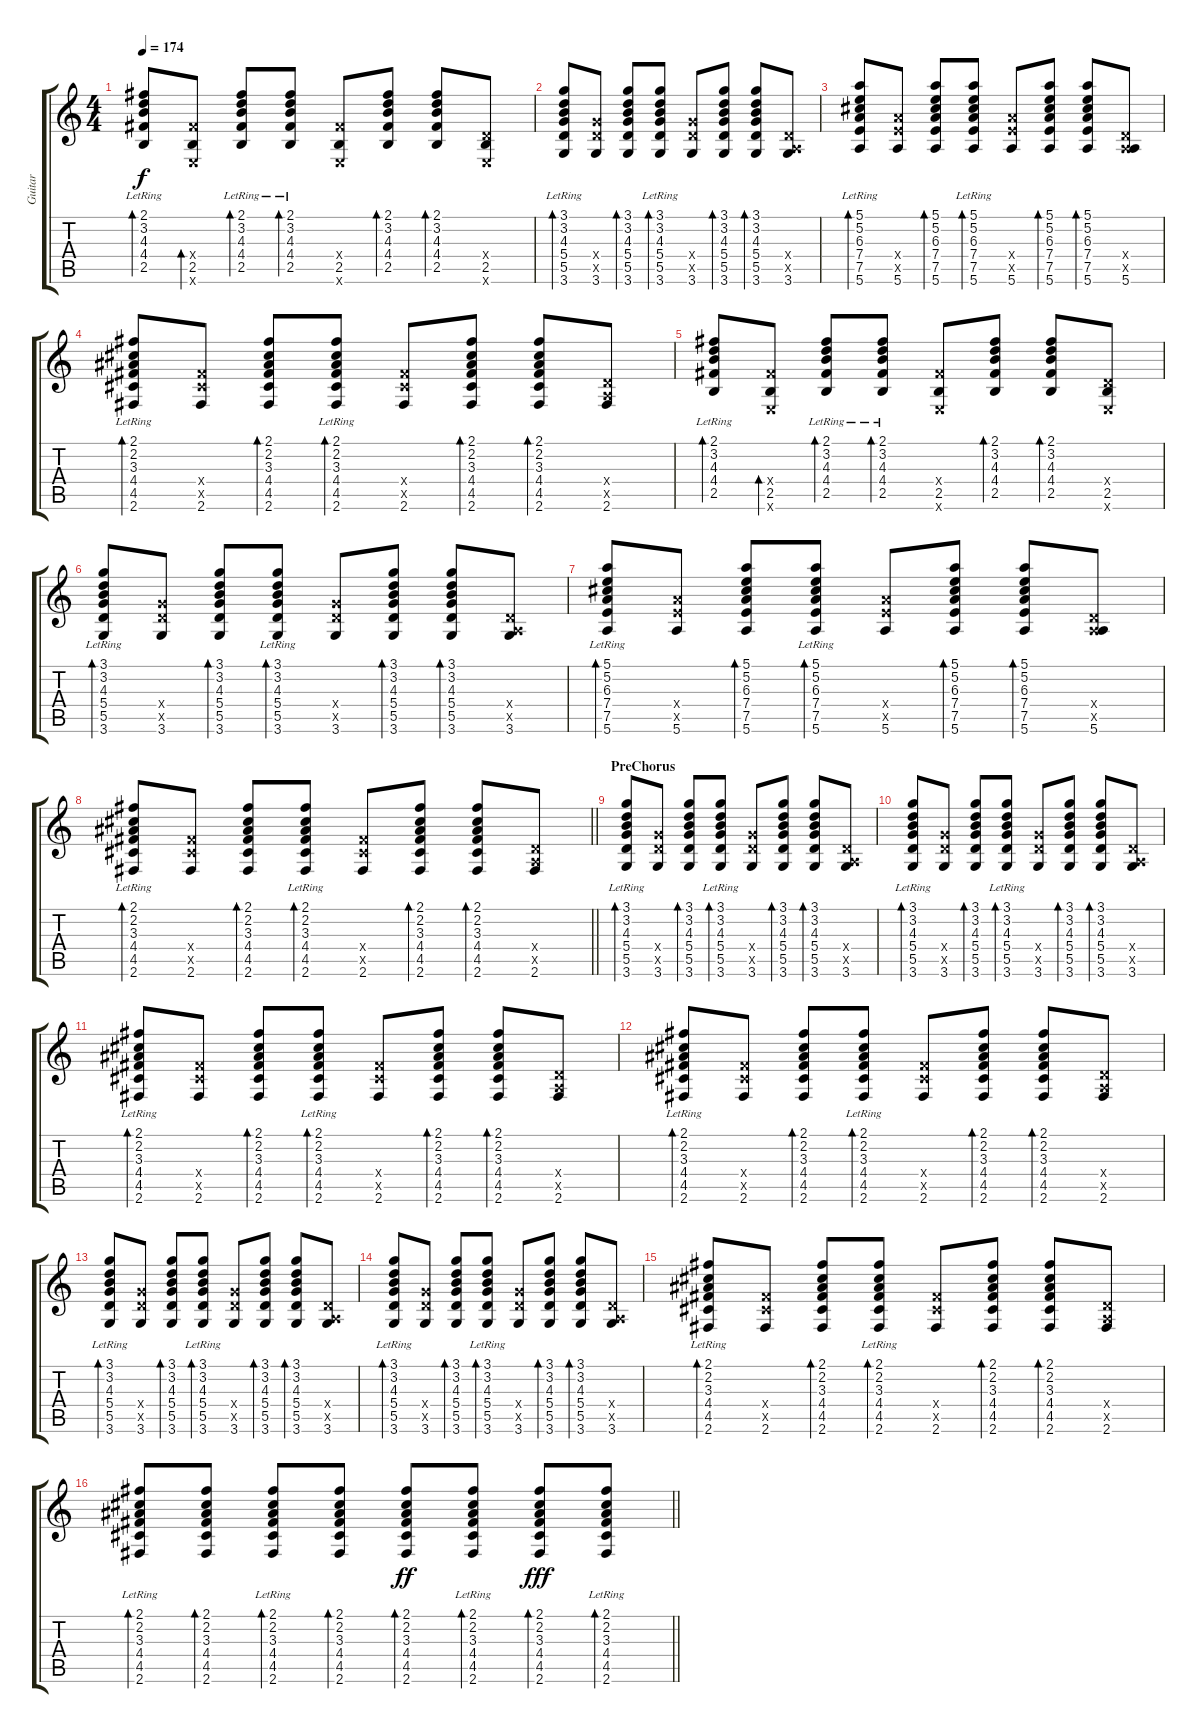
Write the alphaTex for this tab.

\track ("Guitar" "Guitar") {instrument overdrivenguitar}
\staff {score tabs}
\tuning (E4 B3 G3 D3 A2 E2) {hide}
\ts (4 4)
\tempo 174
\clef g2
\ks c
(2.1{lr} 3.2{lr} 4.3{lr} 4.4{lr} 2.5{lr}).8{bd 60 dy f} (4.4{x} 2.5 0.6{x}).8{bd 60} (2.1{lr} 3.2{lr} 4.3{lr} 4.4{lr} 2.5{lr}).8{bd 60} (2.1{lr} 3.2{lr} 4.3{lr} 4.4{lr} 2.5{lr}).8{bd 60} (4.4{x} 2.5 0.6{x}).8 (2.1 3.2 4.3 4.4 2.5).8{bd 60} (2.1 3.2 4.3 4.4 2.5).8{bd 60} (0.4{x} 2.5 0.6{x}).8 |
(3.1{lr} 3.2{lr} 4.3{lr} 5.4{lr} 5.5{lr} 3.6{lr}).8{bd 60} (5.4{x} 5.5{x} 3.6).8 (3.1 3.2 4.3 5.4 5.5 3.6).8{bd 60} (3.1{lr} 3.2{lr} 4.3{lr} 5.4{lr} 5.5{lr} 3.6).8{bd 60} (5.4{x} 5.5{x} 3.6).8 (3.1 3.2 4.3 5.4 5.5 3.6).8{bd 60} (3.1 3.2 4.3 5.4 5.5 3.6).8{bd 60} (0.4{x} 0.5{x} 3.6).8 |
(5.1{lr} 5.2{lr} 6.3{lr} 7.4{lr} 7.5{lr} 5.6{lr}).8{bd 60} (7.4{x} 7.5{x} 5.6).8 (5.1 5.2 6.3 7.4 7.5 5.6).8{bd 60} (5.1{lr} 5.2{lr} 6.3{lr} 7.4{lr} 7.5{lr} 5.6{lr}).8{bd 60} (7.4{x} 7.5{x} 5.6).8 (5.1 5.2 6.3 7.4 7.5 5.6).8{bd 60} (5.1 5.2 6.3 7.4 7.5 5.6).8{bd 60} (0.4{x} 0.5{x} 5.6).8 |
(2.1{lr} 2.2{lr} 3.3{lr} 4.4{lr} 4.5{lr} 2.6{lr}).8{bd 60} (4.4{x} 4.5{x} 2.6).8 (2.1 2.2 3.3 4.4 4.5 2.6).8{bd 60} (2.1{lr} 2.2{lr} 3.3{lr} 4.4{lr} 4.5{lr} 2.6{lr}).8{bd 60} (4.4{x} 4.5{x} 2.6).8 (2.1 2.2 3.3 4.4 4.5 2.6).8{bd 60} (2.1 2.2 3.3 4.4 4.5 2.6).8{bd 60} (0.4{x} 0.5{x} 2.6).8 |
(2.1{lr} 3.2{lr} 4.3{lr} 4.4{lr} 2.5{lr}).8{bd 60} (4.4{x} 2.5 0.6{x}).8{bd 60} (2.1{lr} 3.2{lr} 4.3{lr} 4.4{lr} 2.5{lr}).8{bd 60} (2.1{lr} 3.2{lr} 4.3{lr} 4.4{lr} 2.5{lr}).8{bd 60} (4.4{x} 2.5 0.6{x}).8 (2.1 3.2 4.3 4.4 2.5).8{bd 60} (2.1 3.2 4.3 4.4 2.5).8{bd 60} (0.4{x} 2.5 0.6{x}).8 |
(3.1{lr} 3.2{lr} 4.3{lr} 5.4{lr} 5.5{lr} 3.6{lr}).8{bd 60} (5.4{x} 5.5{x} 3.6).8 (3.1 3.2 4.3 5.4 5.5 3.6).8{bd 60} (3.1{lr} 3.2{lr} 4.3{lr} 5.4{lr} 5.5{lr} 3.6).8{bd 60} (5.4{x} 5.5{x} 3.6).8 (3.1 3.2 4.3 5.4 5.5 3.6).8{bd 60} (3.1 3.2 4.3 5.4 5.5 3.6).8{bd 60} (0.4{x} 0.5{x} 3.6).8 |
(5.1{lr} 5.2{lr} 6.3{lr} 7.4{lr} 7.5{lr} 5.6{lr}).8{bd 60} (7.4{x} 7.5{x} 5.6).8 (5.1 5.2 6.3 7.4 7.5 5.6).8{bd 60} (5.1{lr} 5.2{lr} 6.3{lr} 7.4{lr} 7.5{lr} 5.6{lr}).8{bd 60} (7.4{x} 7.5{x} 5.6).8 (5.1 5.2 6.3 7.4 7.5 5.6).8{bd 60} (5.1 5.2 6.3 7.4 7.5 5.6).8{bd 60} (0.4{x} 0.5{x} 5.6).8 |
\barLineRight lightlight
(2.1{lr} 2.2{lr} 3.3{lr} 4.4{lr} 4.5{lr} 2.6{lr}).8{bd 60} (4.4{x} 4.5{x} 2.6).8 (2.1 2.2 3.3 4.4 4.5 2.6).8{bd 60} (2.1{lr} 2.2{lr} 3.3{lr} 4.4{lr} 4.5{lr} 2.6{lr}).8{bd 60} (4.4{x} 4.5{x} 2.6).8 (2.1 2.2 3.3 4.4 4.5 2.6).8{bd 60} (2.1 2.2 3.3 4.4 4.5 2.6).8{bd 60} (0.4{x} 0.5{x} 2.6).8 |
\section ("" "PreChorus")
(3.1{lr} 3.2{lr} 4.3{lr} 5.4{lr} 5.5{lr} 3.6{lr}).8{bd 60 volume 8} (5.4{x} 5.5{x} 3.6).8 (3.1 3.2 4.3 5.4 5.5 3.6).8{bd 60} (3.1{lr} 3.2{lr} 4.3{lr} 5.4{lr} 5.5{lr} 3.6).8{bd 60} (5.4{x} 5.5{x} 3.6).8 (3.1 3.2 4.3 5.4 5.5 3.6).8{bd 60} (3.1 3.2 4.3 5.4 5.5 3.6).8{bd 60} (0.4{x} 0.5{x} 3.6).8 |
(3.1{lr} 3.2{lr} 4.3{lr} 5.4{lr} 5.5{lr} 3.6{lr}).8{bd 60} (5.4{x} 5.5{x} 3.6).8 (3.1 3.2 4.3 5.4 5.5 3.6).8{bd 60} (3.1{lr} 3.2{lr} 4.3{lr} 5.4{lr} 5.5{lr} 3.6).8{bd 60} (5.4{x} 5.5{x} 3.6).8 (3.1 3.2 4.3 5.4 5.5 3.6).8{bd 60} (3.1 3.2 4.3 5.4 5.5 3.6).8{bd 60} (0.4{x} 0.5{x} 3.6).8 |
(2.1{lr} 2.2{lr} 3.3{lr} 4.4{lr} 4.5{lr} 2.6{lr}).8{bd 60} (4.4{x} 4.5{x} 2.6).8 (2.1 2.2 3.3 4.4 4.5 2.6).8{bd 60} (2.1{lr} 2.2{lr} 3.3{lr} 4.4{lr} 4.5{lr} 2.6{lr}).8{bd 60} (4.4{x} 4.5{x} 2.6).8 (2.1 2.2 3.3 4.4 4.5 2.6).8{bd 60} (2.1 2.2 3.3 4.4 4.5 2.6).8{bd 60} (0.4{x} 0.5{x} 2.6).8 |
(2.1{lr} 2.2{lr} 3.3{lr} 4.4{lr} 4.5{lr} 2.6{lr}).8{bd 60} (4.4{x} 4.5{x} 2.6).8 (2.1 2.2 3.3 4.4 4.5 2.6).8{bd 60} (2.1{lr} 2.2{lr} 3.3{lr} 4.4{lr} 4.5{lr} 2.6{lr}).8{bd 60} (4.4{x} 4.5{x} 2.6).8 (2.1 2.2 3.3 4.4 4.5 2.6).8{bd 60} (2.1 2.2 3.3 4.4 4.5 2.6).8{bd 60} (0.4{x} 0.5{x} 2.6).8 |
(3.1{lr} 3.2{lr} 4.3{lr} 5.4{lr} 5.5{lr} 3.6{lr}).8{bd 60} (5.4{x} 5.5{x} 3.6).8 (3.1 3.2 4.3 5.4 5.5 3.6).8{bd 60} (3.1{lr} 3.2{lr} 4.3{lr} 5.4{lr} 5.5{lr} 3.6).8{bd 60} (5.4{x} 5.5{x} 3.6).8 (3.1 3.2 4.3 5.4 5.5 3.6).8{bd 60} (3.1 3.2 4.3 5.4 5.5 3.6).8{bd 60} (0.4{x} 0.5{x} 3.6).8 |
(3.1{lr} 3.2{lr} 4.3{lr} 5.4{lr} 5.5{lr} 3.6{lr}).8{bd 60} (5.4{x} 5.5{x} 3.6).8 (3.1 3.2 4.3 5.4 5.5 3.6).8{bd 60} (3.1{lr} 3.2{lr} 4.3{lr} 5.4{lr} 5.5{lr} 3.6).8{bd 60} (5.4{x} 5.5{x} 3.6).8 (3.1 3.2 4.3 5.4 5.5 3.6).8{bd 60} (3.1 3.2 4.3 5.4 5.5 3.6).8{bd 60} (0.4{x} 0.5{x} 3.6).8 |
(2.1{lr} 2.2{lr} 3.3{lr} 4.4{lr} 4.5{lr} 2.6{lr}).8{bd 60} (4.4{x} 4.5{x} 2.6).8 (2.1 2.2 3.3 4.4 4.5 2.6).8{bd 60} (2.1{lr} 2.2{lr} 3.3{lr} 4.4{lr} 4.5{lr} 2.6{lr}).8{bd 60} (4.4{x} 4.5{x} 2.6).8 (2.1 2.2 3.3 4.4 4.5 2.6).8{bd 60} (2.1 2.2 3.3 4.4 4.5 2.6).8{bd 60} (0.4{x} 0.5{x} 2.6).8 |
\barLineRight lightlight
(2.1{lr} 2.2{lr} 3.3{lr} 4.4{lr} 4.5{lr} 2.6{lr}).8{bd 60} (2.1 2.2 3.3 4.4 4.5 2.6).8{bd 60} (2.1{lr} 2.2{lr} 3.3{lr} 4.4{lr} 4.5{lr} 2.6{lr}).8{bd 60} (2.1 2.2 3.3 4.4 4.5 2.6).8{bd 60} (2.1 2.2 3.3 4.4 4.5 2.6).8{bd 60 dy ff} (2.1{lr} 2.2{lr} 3.3{lr} 4.4{lr} 4.5{lr} 2.6{lr}).8{bd 60} (2.1 2.2 3.3 4.4 4.5 2.6).8{bd 60 dy fff} (2.1{lr} 2.2{lr} 3.3{lr} 4.4{lr} 4.5{lr} 2.6{lr}).8{bd 60}
